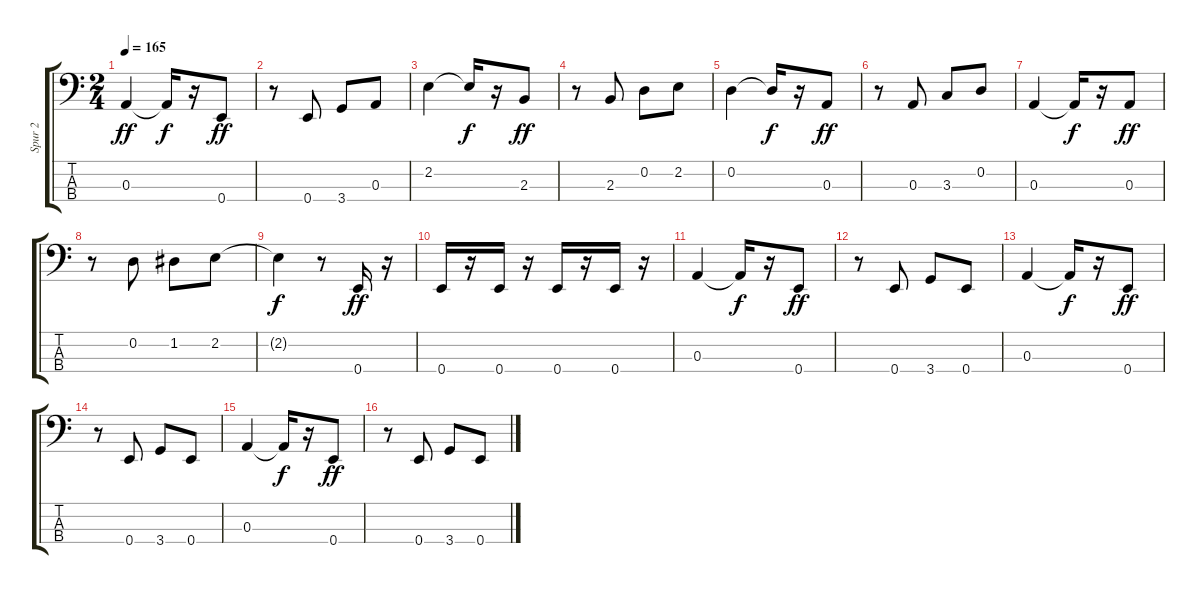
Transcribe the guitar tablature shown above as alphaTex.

\track ("Spur 2" "Spur 2") {instrument electricguitarjazz}
\staff {score tabs}
\tuning (G2 D2 A1 E1) {hide}
\ts (2 4)
\tempo 165
\clef f4
\ks c
0.3.4{dy ff} 0.3{t}.16{dy f} r.16 0.4.8{dy ff} |
r.8 0.4.8 3.4.8 0.3.8 |
2.2.4 2.2{t}.16{dy f} r.16 2.3.8{dy ff} |
r.8 2.3.8 0.2.8 2.2.8 |
0.2.4 0.2{t}.16{dy f} r.16 0.3.8{dy ff} |
r.8 0.3.8 3.3.8 0.2.8 |
0.3.4 0.3{t}.16{dy f} r.16 0.3.8{dy ff} |
r.8 0.2.8 1.2.8 2.2.8 |
2.2{t}.4{dy f} r.8 0.4.16{dy ff} r.16 |
0.4.16 r.16 0.4.16 r.16 0.4.16 r.16 0.4.16 r.16 |
0.3.4 0.3{t}.16{dy f} r.16 0.4.8{dy ff} |
r.8 0.4.8 3.4.8 0.4.8 |
0.3.4 0.3{t}.16{dy f} r.16 0.4.8{dy ff} |
r.8 0.4.8 3.4.8 0.4.8 |
0.3.4 0.3{t}.16{dy f} r.16 0.4.8{dy ff} |
r.8 0.4.8 3.4.8 0.4.8
